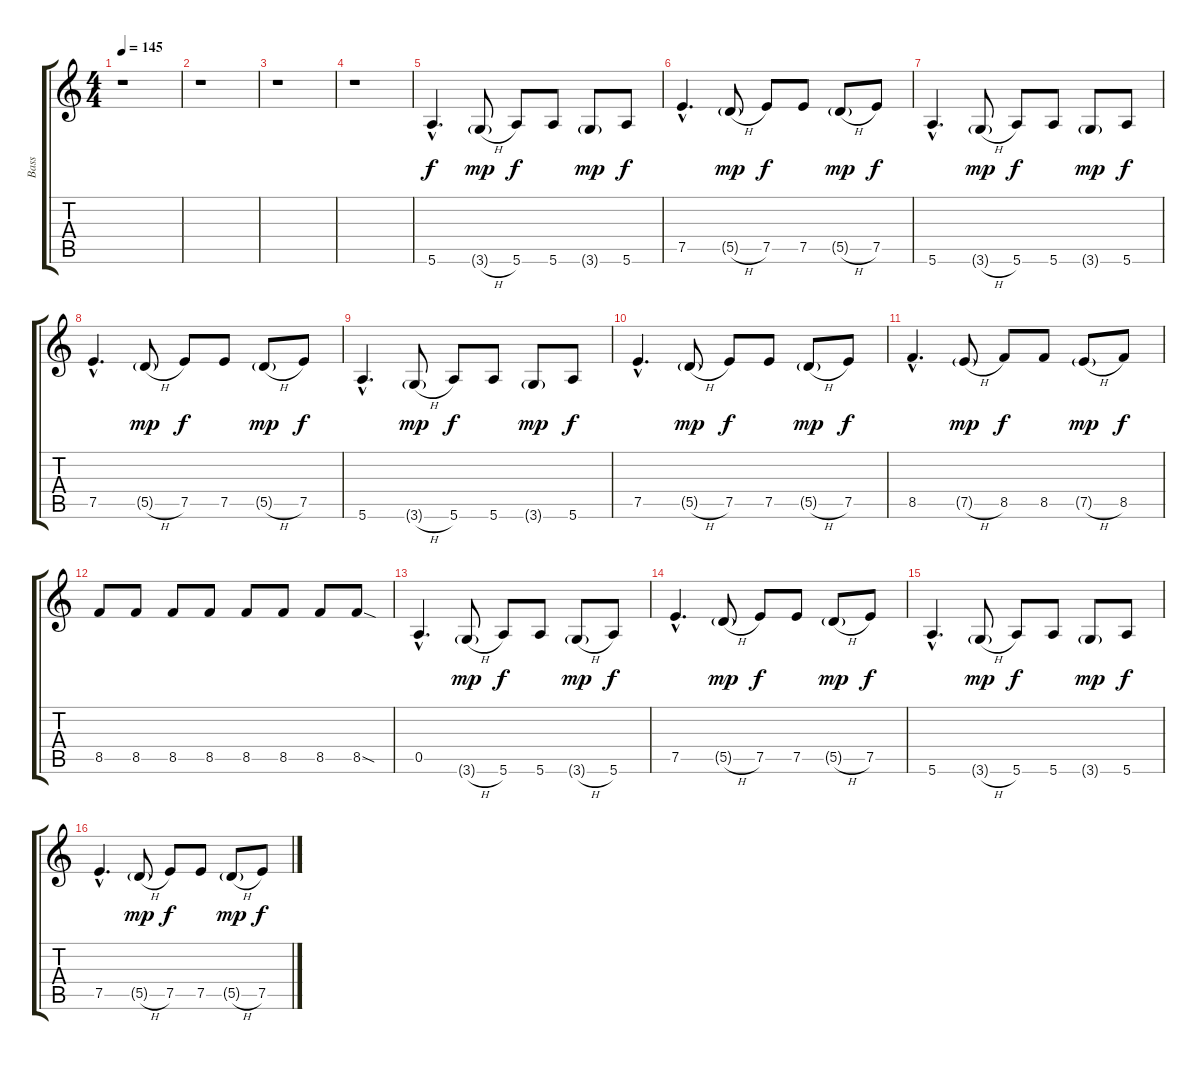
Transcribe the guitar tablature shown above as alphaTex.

\track ("Bass" "Bass") {instrument synthbass2}
\staff {score tabs}
\tuning (E4 B3 G3 D3 A2 E2) {hide}
\ts (4 4)
\tempo 145
\clef g2
\ks c
r.1{dy f instrument synthbass2} |
r.1 |
r.1 |
r.1 |
5.6{hac}.4{d} 3.6{h g}.8{dy mp} 5.6.8{dy f} 5.6.8 3.6{g}.8{dy mp} 5.6.8{dy f} |
7.5{hac}.4{d} 5.5{h g}.8{dy mp} 7.5.8{dy f} 7.5.8 5.5{h g}.8{dy mp} 7.5.8{dy f} |
5.6{hac}.4{d} 3.6{h g}.8{dy mp} 5.6.8{dy f} 5.6.8 3.6{g}.8{dy mp} 5.6.8{dy f} |
7.5{hac}.4{d} 5.5{h g}.8{dy mp} 7.5.8{dy f} 7.5.8 5.5{h g}.8{dy mp} 7.5.8{dy f} |
5.6{hac}.4{d} 3.6{h g}.8{dy mp} 5.6.8{dy f} 5.6.8 3.6{g}.8{dy mp} 5.6.8{dy f} |
7.5{hac}.4{d} 5.5{h g}.8{dy mp} 7.5.8{dy f} 7.5.8 5.5{h g}.8{dy mp} 7.5.8{dy f} |
8.5{hac}.4{d} 7.5{h g}.8{dy mp} 8.5.8{dy f} 8.5.8 7.5{h g}.8{dy mp} 8.5.8{dy f} |
8.5.8 8.5.8 8.5.8 8.5.8 8.5.8 8.5.8 8.5.8 8.5{sod}.8 |
0.5{hac}.4{d} 3.6{h g}.8{dy mp} 5.6.8{dy f} 5.6.8 3.6{h g}.8{dy mp} 5.6.8{dy f} |
7.5{hac}.4{d} 5.5{h g}.8{dy mp} 7.5.8{dy f} 7.5.8 5.5{h g}.8{dy mp} 7.5.8{dy f} |
5.6{hac}.4{d} 3.6{h g}.8{dy mp} 5.6.8{dy f} 5.6.8 3.6{g}.8{dy mp} 5.6.8{dy f} |
7.5{hac}.4{d} 5.5{h g}.8{dy mp} 7.5.8{dy f} 7.5.8 5.5{h g}.8{dy mp} 7.5.8{dy f}
